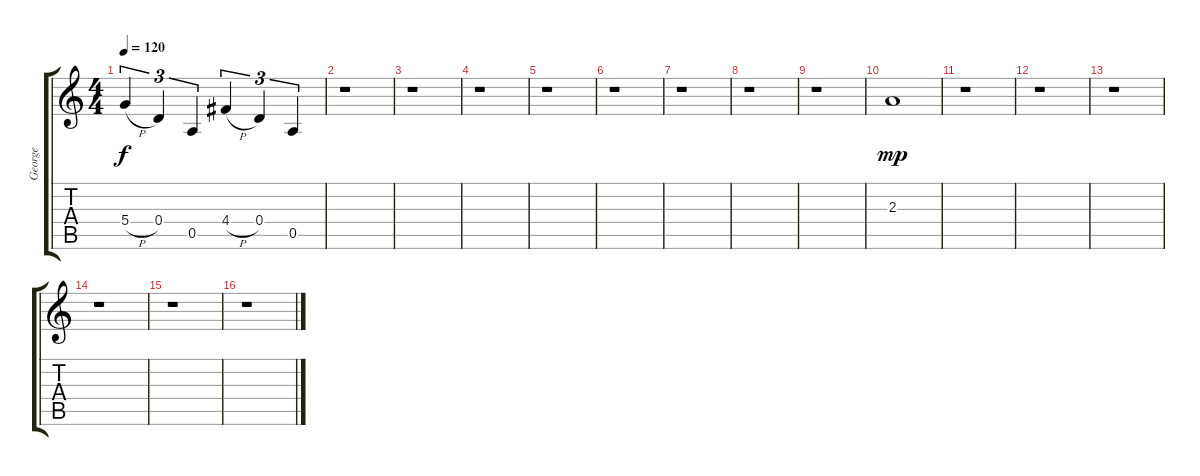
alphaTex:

\track ("George" "George") {instrument overdrivenguitar}
\staff {score tabs}
\tuning (E4 B3 G3 D3 A2 E2) {hide}
\ts (4 4)
\tempo 120
\clef g2
\ks c
5.4{h}.4{tu (3 2) dy f} 0.4.4{tu (3 2)} 0.5.4{tu (3 2)} 4.4{h}.4{tu (3 2)} 0.4.4{tu (3 2)} 0.5.4{tu (3 2)} |
r.1 |
r.1 |
r.1 |
r.1 |
r.1 |
r.1 |
r.1 |
r.1 |
2.3.1{dy mp} |
r.1 |
r.1 |
r.1 |
r.1 |
r.1 |
r.1
